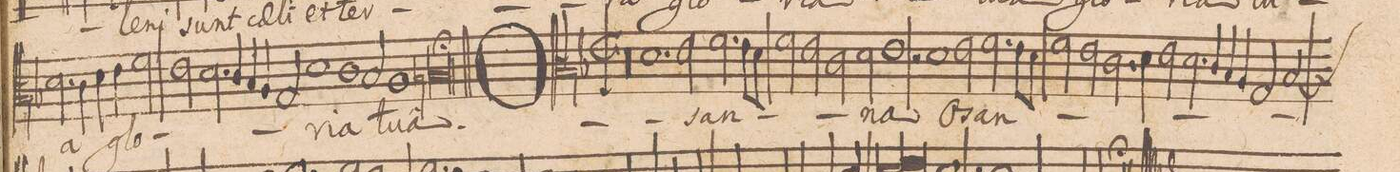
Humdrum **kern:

**kern	**text
*I"TENOR.	*
*clefC3	*
*k[b-]	*
*met(C|)	*
*M2/1	*
2.d\	-a
4c\	.
4d\	glo-
4e\	.
2f\	.
=45-	=45-
2e\	.
2.d\	.
4c/	.
4B-/	.
4A/	.
=46-	=46-
2G/	.
1d	.
1c\	-ri-
=47-	=47-
2B-/	-a
1A	tu-
=48-	=48-
0Bn;>	-a.
=49||	=49||
*M2/1	*
*met(C|)	*
00r	.
=50-	=50-
=51-	=51-
1.d	O-
2e\	.
=52-	=52-
2.f\	-san-
8e\L	.
8d\J	.
2f\	.
2e\	.
=53-	=53-
2c\	.
2d\	.
1e	-na
=54-	=54-
2r	.
1d\	O-
2e\	-san-
=55-	=55-
2.f\	.
8e\L	.
8d\J	.
2f\	.
2e\	.
=56-	=56-
2.c\	.
4d\	.
2e\	.
2.d\	.
=57-	=57-
4c/	.
4B-/	.
4A/	.
2G/	.
*custos:b	*
[<2B-/	.
=58-	=58-
*-	*-
